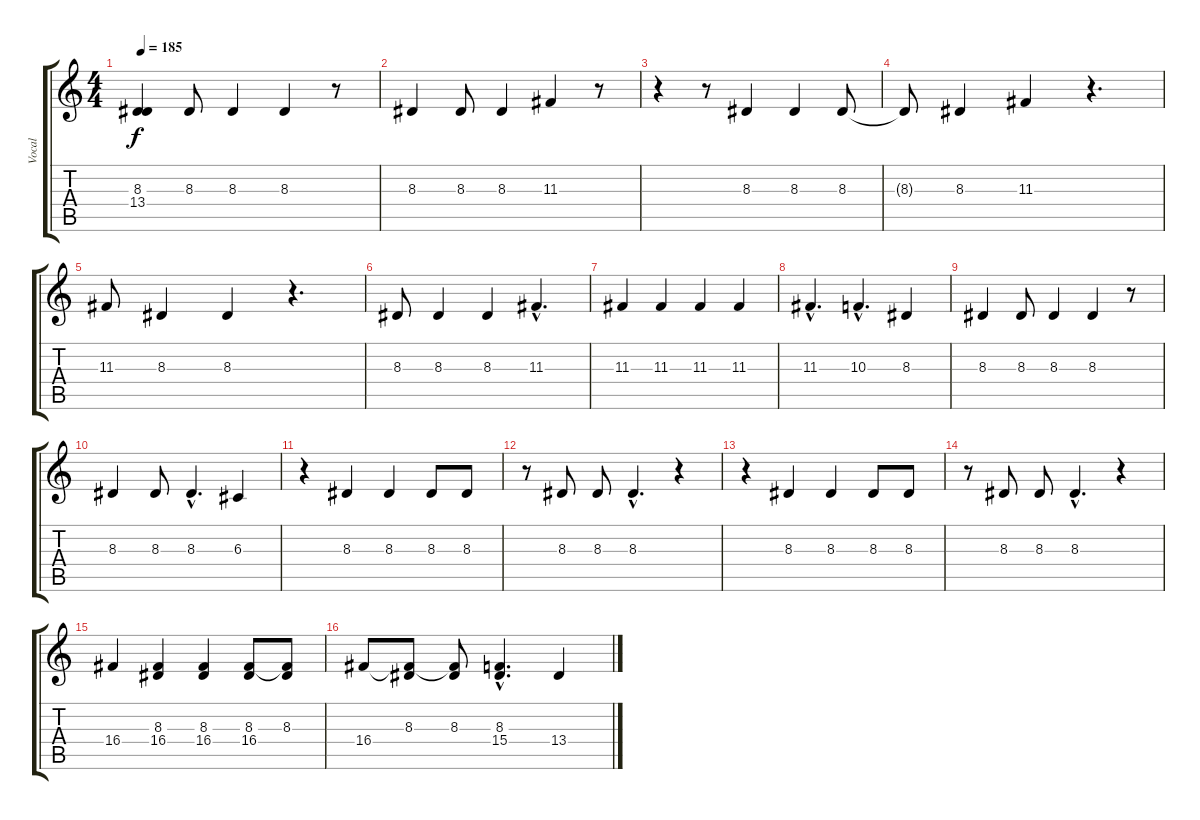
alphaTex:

\track ("Vocal" "Vocal") {instrument tenorsax}
\staff {score tabs}
\tuning (E4 B3 G3 D3 A2 E2) {hide}
\ts (4 4)
\tempo 185
\clef g2
\ks c
(8.3 13.4{t}).4{dy f} 8.3.8 8.3.4 8.3.4 r.8 |
8.3.4 8.3.8 8.3.4 11.3.4 r.8 |
r.4 r.8 8.3.4 8.3.4 8.3.8 |
8.3{t}.8 8.3.4 11.3.4 r.4{d} |
11.3.8 8.3.4 8.3.4 r.4{d} |
8.3.8 8.3.4 8.3.4 11.3{hac}.4{d} |
11.3.4 11.3.4 11.3.4 11.3.4 |
11.3{hac}.4{d} 10.3{hac}.4{d} 8.3.4 |
8.3.4 8.3.8 8.3.4 8.3.4 r.8 |
8.3.4 8.3.8 8.3{hac}.4{d} 6.3.4 |
r.4 8.3.4 8.3.4 8.3.8 8.3.8 |
r.8 8.3.8 8.3.8 8.3{hac}.4{d} r.4 |
r.4 8.3.4 8.3.4 8.3.8 8.3.8 |
r.8 8.3.8 8.3.8 8.3{hac}.4{d} r.4 |
16.4.4 (8.3 16.4).4 (8.3 16.4).4 (8.3 16.4).8 (8.3 16.4{t}).8 |
16.4.8 (8.3 16.4{t}).8 (8.3 16.4{t}).8 (8.3{hac} 15.4{hac}).4{d} 13.4.4
